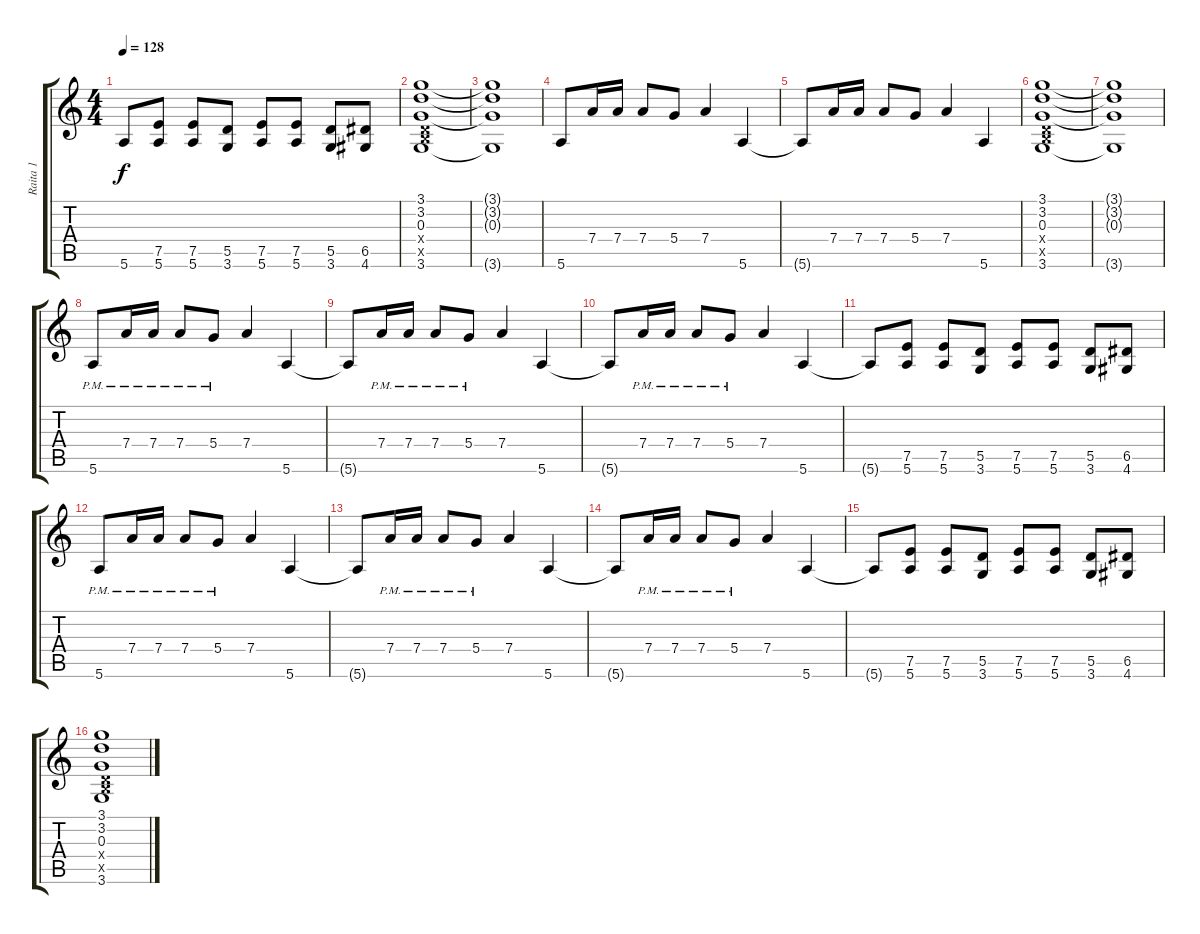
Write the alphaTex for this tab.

\track ("Raita 1" "Raita 1") {instrument distortionguitar}
\staff {score tabs}
\tuning (E4 B3 G3 D3 A2 E2) {hide}
\ts (4 4)
\tempo 128
\clef g2
\ks c
5.6{t}.8{dy f} (7.5 5.6).8 (7.5 5.6).8 (5.5 3.6).8 (7.5 5.6).8 (7.5 5.6).8 (5.5 3.6).8 (6.5 4.6).8 |
(3.1 3.2 0.3 0.4{x} 2.5{x} 3.6).1 |
(3.1{t} 3.2{t} 0.3{t} 3.6{t}).1 |
5.6.8 7.4.16 7.4.16 7.4.8 5.4.8 7.4.4 5.6.4 |
5.6{t}.8 7.4.16 7.4.16 7.4.8 5.4.8 7.4.4 5.6.4 |
(3.1 3.2 0.3 0.4{x} 2.5{x} 3.6).1 |
(3.1{t} 3.2{t} 0.3{t} 3.6{t}).1 |
5.6{pm}.8 7.4{pm}.16 7.4{pm}.16 7.4{pm}.8 5.4{pm}.8 7.4.4 5.6.4 |
5.6{t}.8 7.4{pm}.16 7.4{pm}.16 7.4{pm}.8 5.4{pm}.8 7.4.4 5.6.4 |
5.6{t}.8 7.4{pm}.16 7.4{pm}.16 7.4{pm}.8 5.4{pm}.8 7.4.4 5.6.4 |
5.6{t}.8 (7.5 5.6).8 (7.5 5.6).8 (5.5 3.6).8 (7.5 5.6).8 (7.5 5.6).8 (5.5 3.6).8 (6.5 4.6).8 |
5.6{pm}.8 7.4{pm}.16 7.4{pm}.16 7.4{pm}.8 5.4{pm}.8 7.4.4 5.6.4 |
5.6{t}.8 7.4{pm}.16 7.4{pm}.16 7.4{pm}.8 5.4{pm}.8 7.4.4 5.6.4 |
5.6{t}.8 7.4{pm}.16 7.4{pm}.16 7.4{pm}.8 5.4{pm}.8 7.4.4 5.6.4 |
5.6{t}.8 (7.5 5.6).8 (7.5 5.6).8 (5.5 3.6).8 (7.5 5.6).8 (7.5 5.6).8 (5.5 3.6).8 (6.5 4.6).8 |
(3.1 3.2 0.3 0.4{x} 2.5{x} 3.6).1
